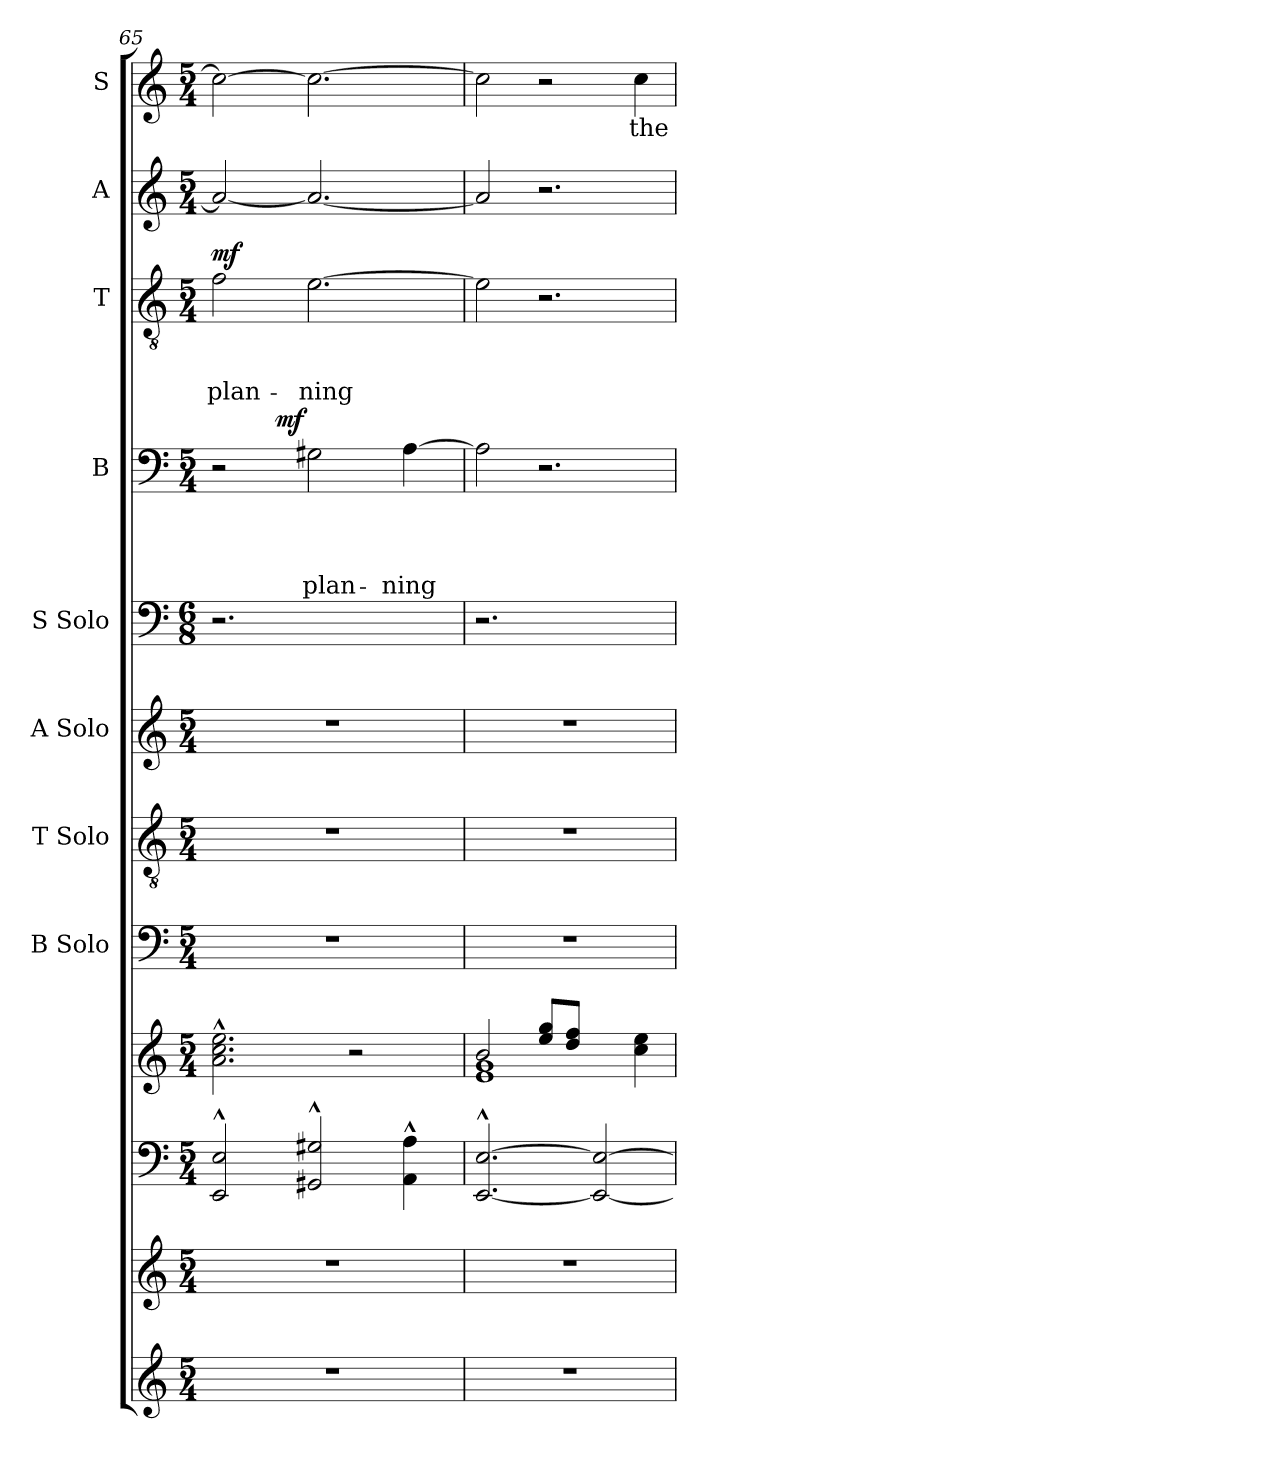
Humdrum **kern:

**kern	**kern	**kern	**kern	**kern	**kern	**kern	**kern	**kern	**text	**text	**text	**text	**dynam	**kern	**text	**text	**text	**dynam	**kern	**text	**kern	**text
*part12	*part11	*part10	*part9	*part8	*part7	*part6	*part5	*part4	*part4	*part4	*part4	*part4	*part4	*part3	*part3	*part3	*part3	*part3	*part2	*part2	*part1	*part1
*staff12	*staff11	*staff10	*staff9	*staff8	*staff7	*staff6	*staff5	*staff4	*staff4	*staff4	*staff4	*staff4	*staff4	*staff3	*staff3	*staff3	*staff3	*staff3	*staff2	*staff2	*staff1	*staff1
*	*	*	*	*I"B Solo	*I"T Solo	*I"A Solo	*I"S Solo	*I"B	*	*	*	*	*	*I"T	*	*	*	*	*I"A	*	*I"S	*
*clefG2	*clefG2	*clefF4	*clefG2	*clefF4	*clefGv2	*clefG2	*clefF4	*clefF4	*	*	*	*	*	*clefGv2	*	*	*	*	*clefG2	*	*clefG2	*
*k[]	*k[]	*k[]	*k[]	*k[]	*k[]	*k[]	*k[]	*k[]	*	*	*	*	*	*k[]	*	*	*	*	*k[]	*	*k[]	*
*C:	*C:	*C:	*C:	*C:	*C:	*C:	*C:	*C:	*	*	*	*	*	*C:	*	*	*	*	*C:	*	*C:	*
*M5/4	*M5/4	*M5/4	*M5/4	*M5/4	*M5/4	*M5/4	*M6/8	*M5/4	*	*	*	*	*	*M5/4	*	*	*	*	*M5/4	*	*M5/4	*
=65	=65	=65	=65	=65	=65	=65	=65	=65	=65	=65	=65	=65	=65	=65	=65	=65	=65	=65	=65	=65	=65	=65
!	!	!	!	!	!	!	!	!	!	!	!	!	!	!	!	!	!LO:LY:b	!LO:DY:a	!	!	!	!
*	*	*	*	*	*	*	*	*^	*	*	*	*	*	*	*	*	*	*	*	*	*	*
4%5r	4%5r	2EE/^^< 2E/^^<	2.a\^^> 2.cc\^^> 2.ee\^^>	4%5r	4%5r	4%5r	2.r	2r	4ryy	.	.	.	.	.	2f\	.	.	plan-	mf	2a/_	.	2cc\_	.
.	.	.	.	.	.	.	.	.	16.ryy	.	.	.	.	.	.	.	.	.	.	.	.	.	.
!	!	!	!	!	!	!	!	!	!	!	!	!	!	!LO:DY:a	!	!	!	!	!	!	!	!	!
.	.	.	.	.	.	.	.	.	2ryy	.	.	.	.	mf	.	.	.	.	.	.	.	.	.
!	!	!	!	!	!	!	!	!	!	!	!	!	!LO:LY:b	!	!	!	!	!LO:LY:b	!	!	!	!	!
.	.	2GG#X/^^< 2G#X/^^<	.	.	.	.	.	2G#X\	.	.	.	.	plan-	.	[>2.e\	.	.	-ning	.	2.a/_	.	2.cc\_	.
.	.	.	2r	.	.	.	2ryy	.	.	.	.	.	.	.	.	.	.	.	.	.	.	.	.
.	.	.	.	.	.	.	.	.	4ryy	.	.	.	.	.	.	.	.	.	.	.	.	.	.
!	!	!	!	!	!	!	!	!	!	!	!	!	!LO:LY:b	!	!	!	!	!	!	!	!	!	!
.	.	4AA\^^> 4A\^^>	.	.	.	.	.	[>4A\	.	.	.	.	-ning	.	.	.	.	.	.	.	.	.	.
.	.	.	.	.	.	.	.	.	8ryy	.	.	.	.	.	.	.	.	.	.	.	.	.	.
.	.	.	.	.	.	.	.	.	32ryy	.	.	.	.	.	.	.	.	.	.	.	.	.	.
*	*	*	*	*	*	*	*	*v	*v	*	*	*	*	*	*	*	*	*	*	*	*	*	*
=66	=66	=66	=66	=66	=66	=66	=66	=66	=66	=66	=66	=66	=66	=66	=66	=66	=66	=66	=66	=66	=66	=66
*	*	*	*^	*	*	*	*	*	*	*	*	*	*	*	*	*	*	*	*	*	*	*
4%5r	4%5r	[<2.EE/^^< [>2.E/^^<	2b/	1e 1g	4%5r	4%5r	4%5r	2.r	2A\]	.	.	.	.	.	2e\]	.	.	.	.	2a/]	.	2cc\]	.
.	.	.	8ee/ 8gg/L	.	.	.	.	.	2.r	.	.	.	.	.	2.r	.	.	.	.	2.r	.	2r	.
.	.	.	8dd/ 8ff/J	.	.	.	.	.	.	.	.	.	.	.	.	.	.	.	.	.	.	.	.
.	.	2EE/_ 2E/_	2ryy	.	.	.	.	2ryy	.	.	.	.	.	.	.	.	.	.	.	.	.	.	.
!	!	!	!	!	!	!	!	!	!	!	!	!	!	!	!	!	!	!	!	!	!	!	!LO:LY:b
.	.	.	.	4cc\ 4ee\	.	.	.	.	.	.	.	.	.	.	.	.	.	.	.	.	.	4cc\	the
*	*	*	*v	*v	*	*	*	*	*	*	*	*	*	*	*	*	*	*	*	*	*	*	*
=	=	=	=	=	=	=	=	=	=	=	=	=	=	=	=	=	=	=	=	=	=	=
*-	*-	*-	*-	*-	*-	*-	*-	*-	*-	*-	*-	*-	*-	*-	*-	*-	*-	*-	*-	*-	*-	*-
